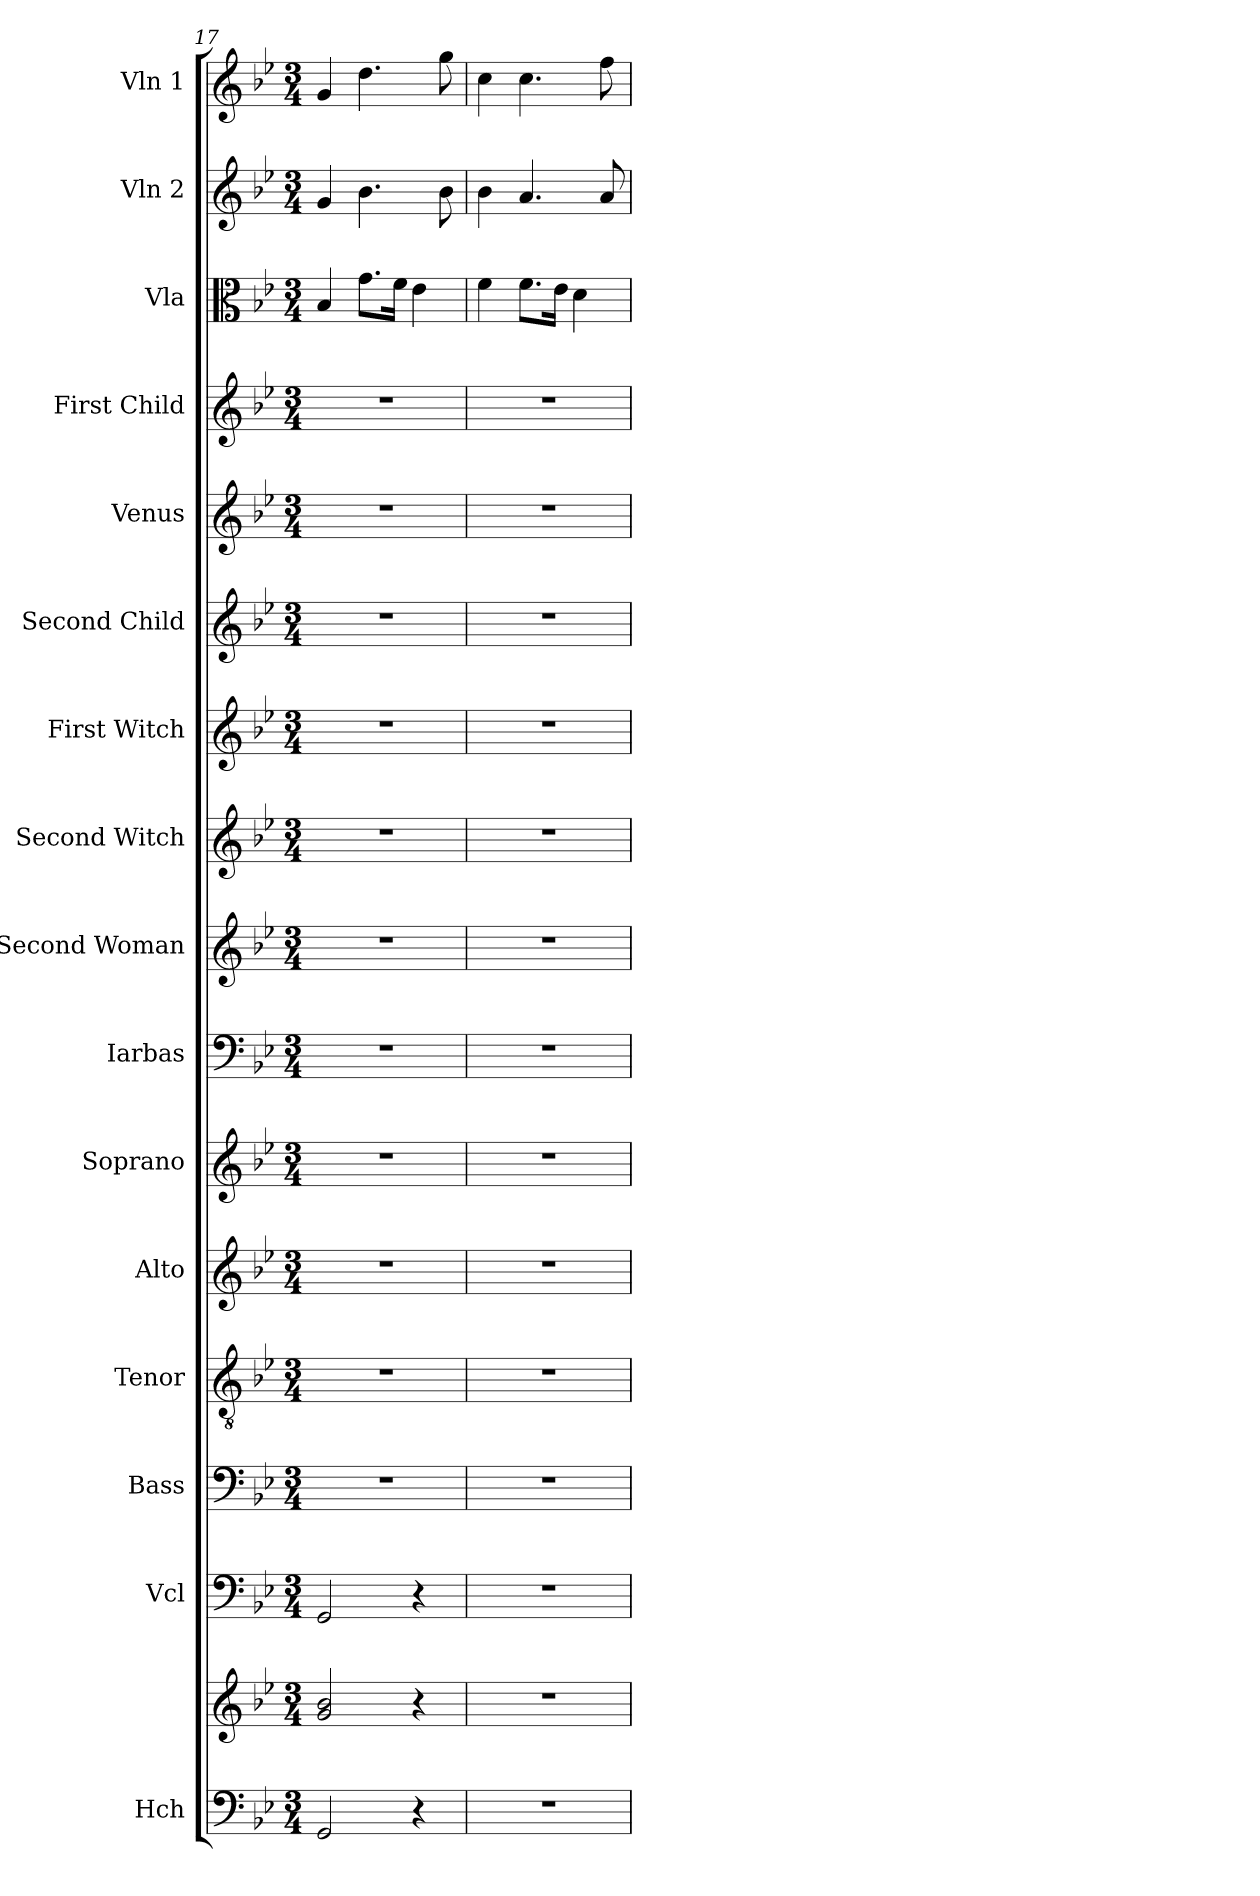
**kern	**kern	**kern	**kern	**kern	**kern	**kern	**kern	**kern	**kern	**kern	**kern	**kern	**kern	**kern	**kern	**kern
*part16	*part16	*part15	*part14	*part13	*part12	*part11	*part10	*part9	*part8	*part7	*part6	*part5	*part4	*part3	*part2	*part1
*staff17	*staff16	*staff15	*staff14	*staff13	*staff12	*staff11	*staff10	*staff9	*staff8	*staff7	*staff6	*staff5	*staff4	*staff3	*staff2	*staff1
*I"Hch	*	*I"Vcl	*I"Bass	*I"Tenor	*I"Alto	*I"Soprano	*I"Iarbas	*I"Second Woman	*I"Second Witch	*I"First Witch	*I"Second Child	*I"Venus	*I"First Child	*I"Vla	*I"Vln 2	*I"Vln 1
*I'Hch.	*	*I'Vc.	*I'B.	*I'T.	*I'A.	*I'S.	*I'I.	*I'2W	*I'W2.	*I'W1	*I'C2.	*I'V.	*I'C1	*I'Vla.	*I'Vln.	*I'Vln.
*clefF4	*clefG2	*clefF4	*clefF4	*clefGv2	*clefG2	*clefG2	*clefF4	*clefG2	*clefG2	*clefG2	*clefG2	*clefG2	*clefG2	*clefC3	*clefG2	*clefG2
*k[b-e-]	*k[b-e-]	*k[b-e-]	*k[b-e-]	*k[b-e-]	*k[b-e-]	*k[b-e-]	*k[b-e-]	*k[b-e-]	*k[b-e-]	*k[b-e-]	*k[b-e-]	*k[b-e-]	*k[b-e-]	*k[b-e-]	*k[b-e-]	*k[b-e-]
*M3/4	*M3/4	*M3/4	*M3/4	*M3/4	*M3/4	*M3/4	*M3/4	*M3/4	*M3/4	*M3/4	*M3/4	*M3/4	*M3/4	*M3/4	*M3/4	*M3/4
=17	=17	=17	=17	=17	=17	=17	=17	=17	=17	=17	=17	=17	=17	=17	=17	=17
2GG/	2g/ 2b-/	2GG/	2.r	2.r	2.r	2.r	2.r	2.r	2.r	2.r	2.r	2.r	2.r	4B-/	4g/	4g/
.	.	.	.	.	.	.	.	.	.	.	.	.	.	8.g\L	4.b-\	4.dd\
.	.	.	.	.	.	.	.	.	.	.	.	.	.	16f\Jk	.	.
4r	4r	4r	.	.	.	.	.	.	.	.	.	.	.	4e-\	.	.
.	.	.	.	.	.	.	.	.	.	.	.	.	.	.	8b-\	8gg\
=18	=18	=18	=18	=18	=18	=18	=18	=18	=18	=18	=18	=18	=18	=18	=18	=18
2.r	2.r	2.r	2.r	2.r	2.r	2.r	2.r	2.r	2.r	2.r	2.r	2.r	2.r	4f\	4b-\	4cc\
.	.	.	.	.	.	.	.	.	.	.	.	.	.	8.f\L	4.a/	4.cc\
.	.	.	.	.	.	.	.	.	.	.	.	.	.	16e-\Jk	.	.
.	.	.	.	.	.	.	.	.	.	.	.	.	.	4d\	.	.
.	.	.	.	.	.	.	.	.	.	.	.	.	.	.	8a/	8ff\
=	=	=	=	=	=	=	=	=	=	=	=	=	=	=	=	=
*-	*-	*-	*-	*-	*-	*-	*-	*-	*-	*-	*-	*-	*-	*-	*-	*-
